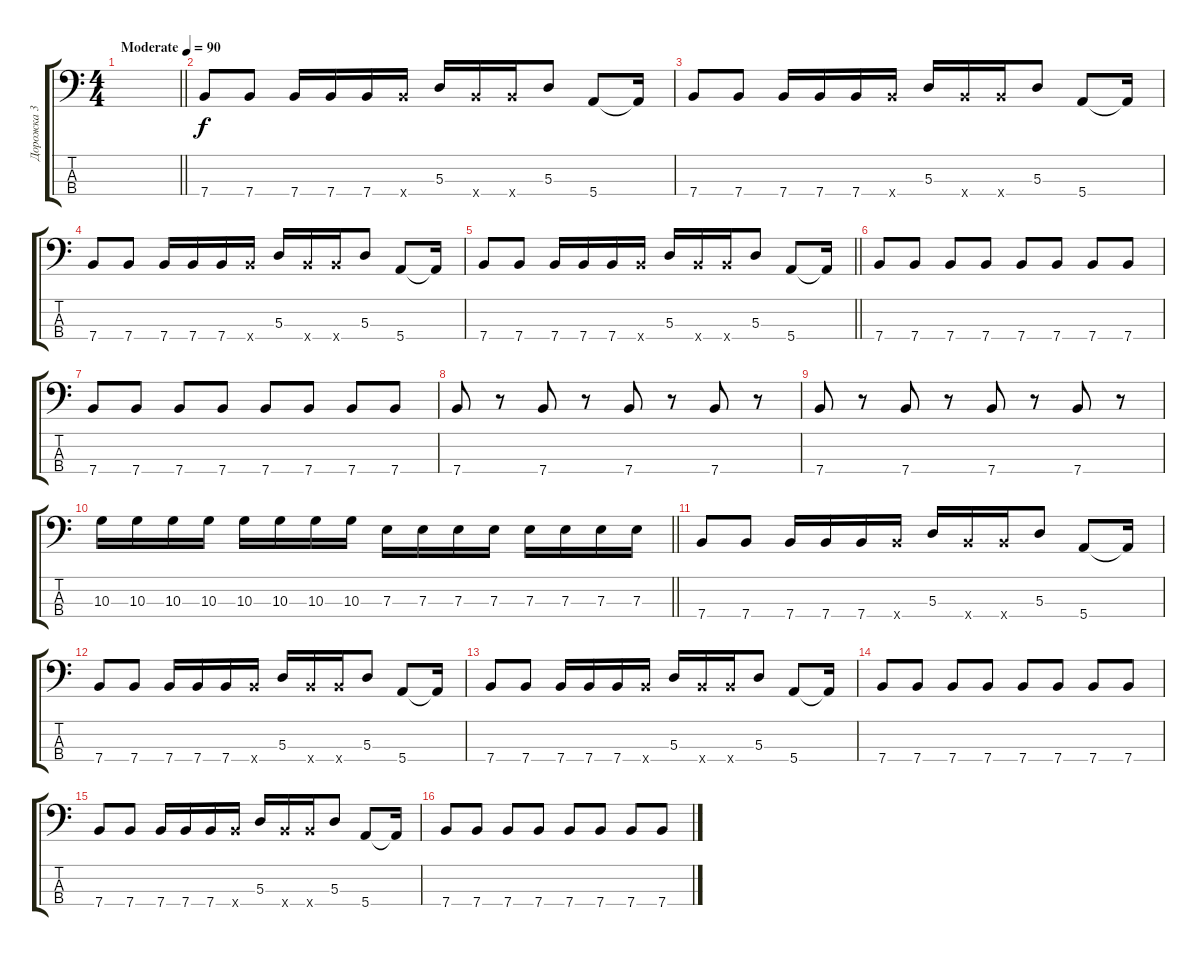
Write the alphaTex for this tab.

\track ("Дорожка 3" "Дорожка 3") {instrument distortionguitar}
\staff {score tabs}
\tuning (G2 D2 A1 E1) {hide}
\ts (4 4)
\tempo (90 "Moderate")
\clef f4
\barLineRight lightlight
\ks c
|
7.4.8 7.4.8 7.4.16 7.4.16 7.4.16 7.4{x}.16 5.3.16 7.4{x}.16 7.4{x}.16 5.3.8 5.4.8 5.4{t}.16 |
7.4.8 7.4.8 7.4.16 7.4.16 7.4.16 7.4{x}.16 5.3.16 7.4{x}.16 7.4{x}.16 5.3.8 5.4.8 5.4{t}.16 |
7.4.8 7.4.8 7.4.16 7.4.16 7.4.16 7.4{x}.16 5.3.16 7.4{x}.16 7.4{x}.16 5.3.8 5.4.8 5.4{t}.16 |
\barLineRight lightlight
7.4.8 7.4.8 7.4.16 7.4.16 7.4.16 7.4{x}.16 5.3.16 7.4{x}.16 7.4{x}.16 5.3.8 5.4.8 5.4{t}.16 |
7.4.8 7.4.8 7.4.8 7.4.8 7.4.8 7.4.8 7.4.8 7.4.8 |
7.4.8 7.4.8 7.4.8 7.4.8 7.4.8 7.4.8 7.4.8 7.4.8 |
7.4.8 r.8 7.4.8 r.8 7.4.8 r.8 7.4.8 r.8 |
7.4.8 r.8 7.4.8 r.8 7.4.8 r.8 7.4.8 r.8 |
\barLineRight lightlight
10.3.16 10.3.16 10.3.16 10.3.16 10.3.16 10.3.16 10.3.16 10.3.16 7.3.16 7.3.16 7.3.16 7.3.16 7.3.16 7.3.16 7.3.16 7.3.16 |
7.4.8 7.4.8 7.4.16 7.4.16 7.4.16 7.4{x}.16 5.3.16 7.4{x}.16 7.4{x}.16 5.3.8 5.4.8 5.4{t}.16 |
7.4.8 7.4.8 7.4.16 7.4.16 7.4.16 7.4{x}.16 5.3.16 7.4{x}.16 7.4{x}.16 5.3.8 5.4.8 5.4{t}.16 |
7.4.8 7.4.8 7.4.16 7.4.16 7.4.16 7.4{x}.16 5.3.16 7.4{x}.16 7.4{x}.16 5.3.8 5.4.8 5.4{t}.16 |
7.4.8 7.4.8 7.4.8 7.4.8 7.4.8 7.4.8 7.4.8 7.4.8 |
7.4.8 7.4.8 7.4.16 7.4.16 7.4.16 7.4{x}.16 5.3.16 7.4{x}.16 7.4{x}.16 5.3.8 5.4.8 5.4{t}.16 |
7.4.8 7.4.8 7.4.8 7.4.8 7.4.8 7.4.8 7.4.8 7.4.8
